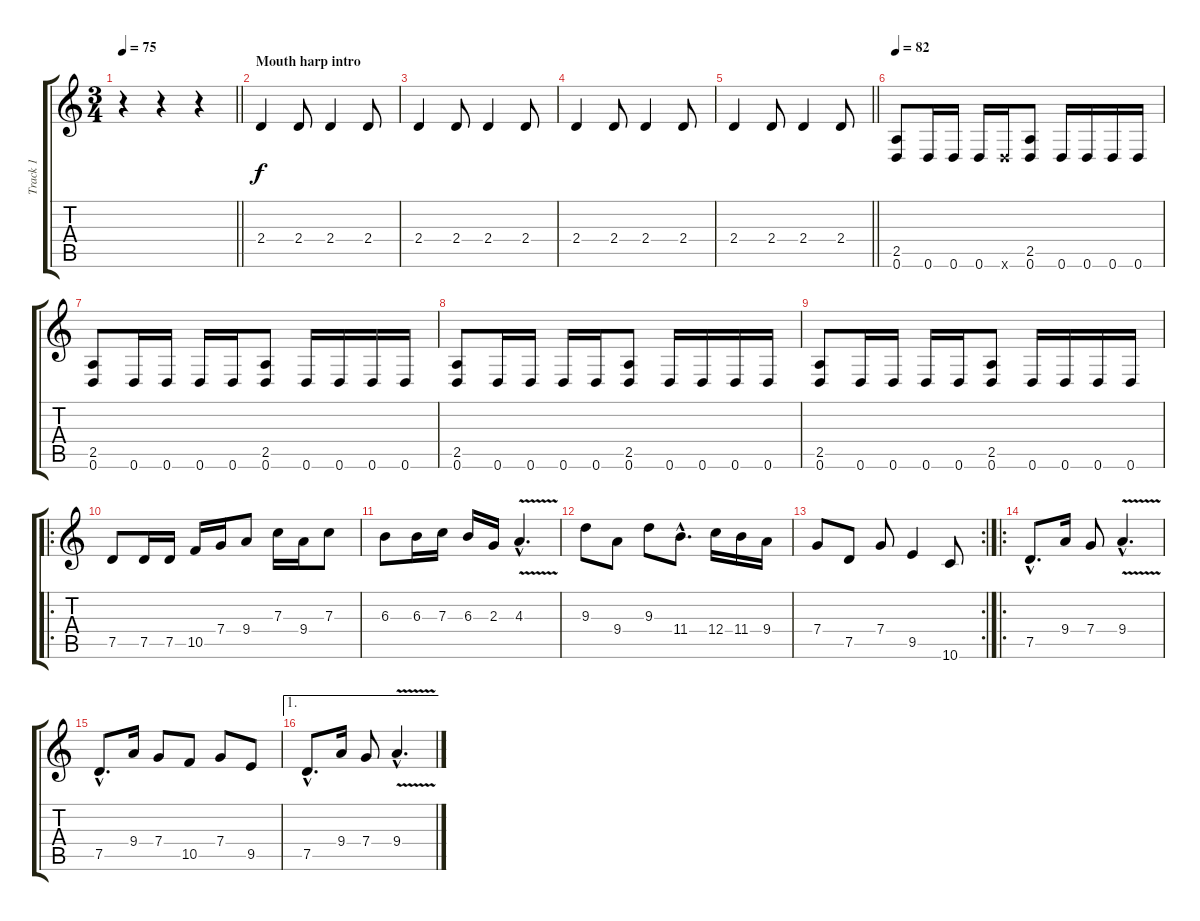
\track ("Track 1" "Track 1") {instrument distortionguitar}
\staff {score tabs}
\tuning (D4 A3 F3 C3 G2 D2) {hide}
\ts (3 4)
\tempo 75
\clef g2
\barLineRight lightlight
\ks c
r.4{dy f instrument distortionguitar} r.4 r.4 |
\section ("" "Mouth harp intro")
2.4.4{instrument electricpiano2} 2.4.8 2.4.4 2.4.8 |
2.4.4 2.4.8 2.4.4 2.4.8 |
2.4.4 2.4.8 2.4.4 2.4.8 |
\barLineRight lightlight
2.4.4 2.4.8 2.4.4 2.4.8 |
\tempo 82
(2.5 0.6).8{instrument distortionguitar} 0.6.16 0.6.16 0.6.16 0.6{x}.16 (2.5 0.6).8 0.6.16 0.6.16 0.6.16 0.6.16 |
(2.5 0.6).8 0.6.16 0.6.16 0.6.16 0.6.16 (2.5 0.6).8 0.6.16 0.6.16 0.6.16 0.6.16 |
(2.5 0.6).8 0.6.16 0.6.16 0.6.16 0.6.16 (2.5 0.6).8 0.6.16 0.6.16 0.6.16 0.6.16 |
(2.5 0.6).8 0.6.16 0.6.16 0.6.16 0.6.16 (2.5 0.6).8 0.6.16 0.6.16 0.6.16 0.6.16 |
\ro
7.5.8 7.5.16 7.5.16 10.5.16 7.4.16 9.4.8 7.3.16 9.4.16 7.3.8 |
6.3.8 6.3.16 7.3.16 6.3.16 2.3.16 4.3{v hac}.4{d} |
9.3.8 9.4.8 9.3.8 11.4{hac}.8{d} 12.4.16 11.4.16 9.4.16 |
\rc 2
7.4.8 7.5.8 7.4.8 9.5.4 10.6.8 |
\ro
7.5{hac}.8{d} 9.4.16 7.4.8 9.4{v hac}.4{d} |
7.5{hac}.8{d} 9.4.16 7.4.8 10.5.8 7.4.8 9.5.8 |
\ae 1
7.5{hac}.8{d} 9.4.16 7.4.8 9.4{v hac}.4{d}
